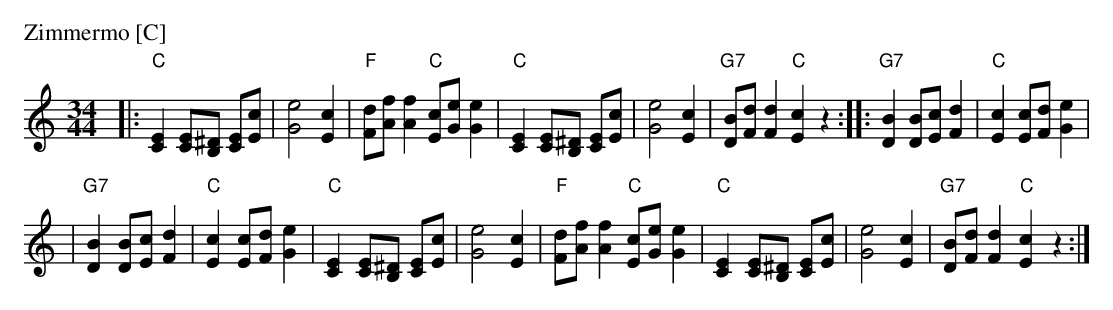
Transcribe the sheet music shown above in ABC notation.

X:1
M: 34/44
L: 1/8
P: Zimmermo [C]
K: C
|:"C" [C2E2] [CE][B,^D] [CE][Ec] | [G4e4] [E2c2] \
| "F"[Fd][Af][A2f2] "C"[Ec][Ge][G2e2] \
| "C" [C2E2] [CE][B,^D] [CE][Ec] | [G4e4] [E2c2] \
| "G7"[DB][Fd][F2d2] "C"[E2c2]z2 \
::"G7"[B2D2] [BD][cE] [d2F2] | "C"[c2E2] [cE][dF] [e2G2] |
| "G7"[B2D2] [BD][cE] [d2F2] | "C"[c2E2] [cE][dF] [e2G2] \
| "C" [C2E2] [CE][B,^D] [CE][Ec] | [G4e4] [E2c2] \
| "F"[Fd][Af][A2f2] "C"[Ec][Ge][G2e2] \
| "C" [C2E2] [CE][B,^D] [CE][Ec] | [G4e4] [E2c2] \
| "G7"[DB][Fd][F2d2] "C"[E2c2]z2 :|
